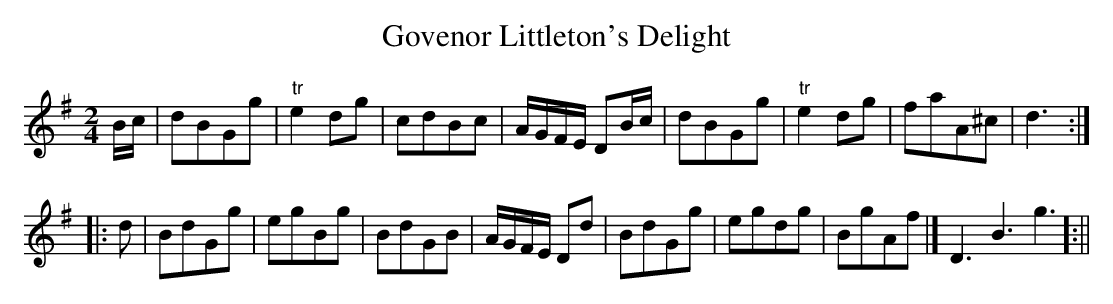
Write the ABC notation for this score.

X:1
T:Govenor Littleton's Delight
M:2/4
L:1/8
K:G
B/c/ | dBGg | "tr"e2 dg | cdBc | A/G/F/E/ DB/c/ | dBGg | "tr"e2 dg | faA^c | d3 :|
|: d | BdGg | egBg | BdGB | A/G/F/E/ Dd | BdGg | egdg | BgAf |[ D3B3g3 ]:||
